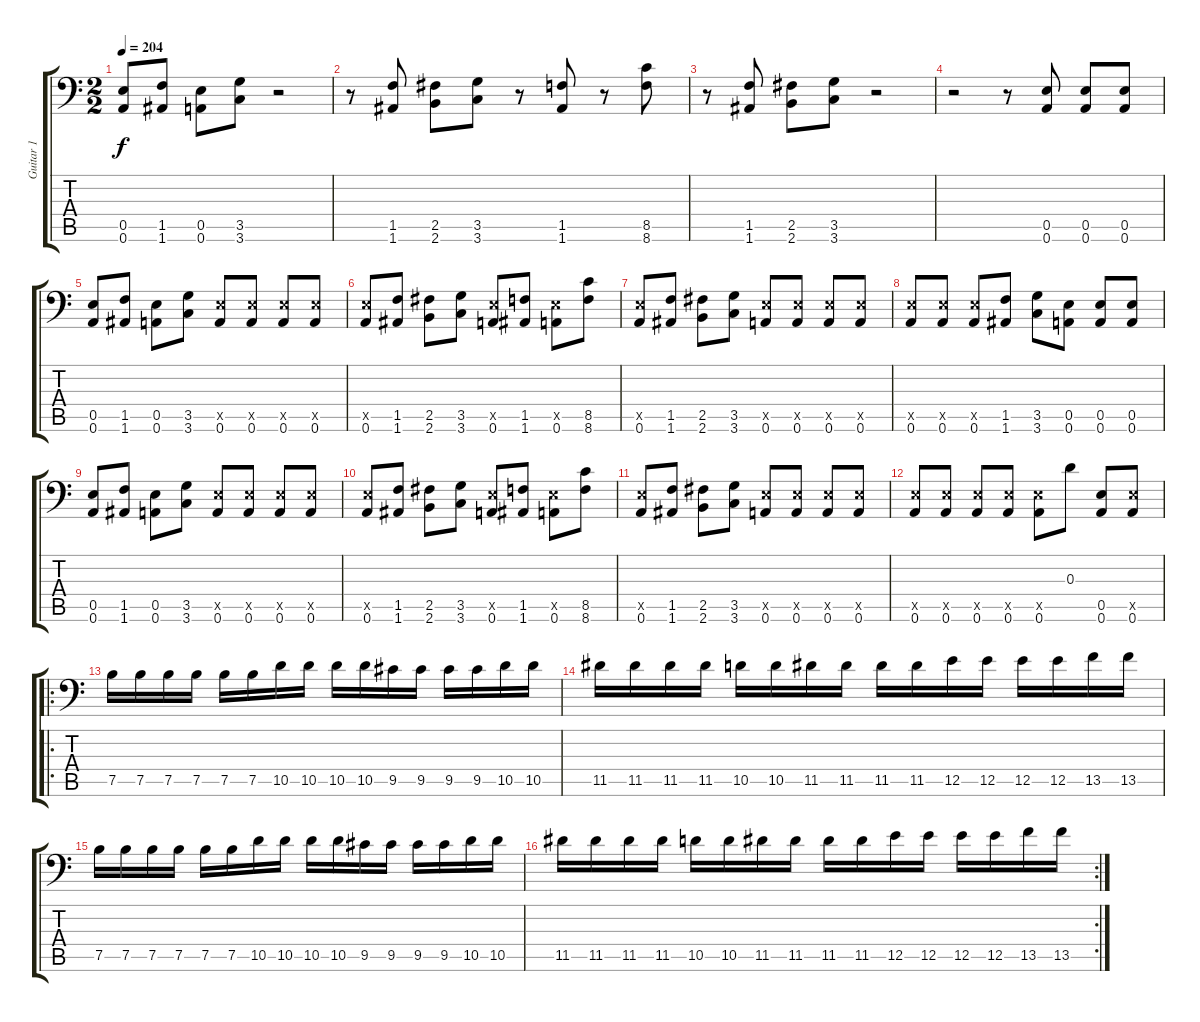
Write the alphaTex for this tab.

\track ("Guitar 1" "Guitar 1") {instrument overdrivenguitar}
\staff {score tabs}
\tuning (B3 Gb3 D3 A2 E2 A1) {hide}
\ts (2 2)
\tempo 204
\clef f4
\ks c
(0.5 0.6).8{dy f} (1.5 1.6).8 (0.5 0.6).8 (3.5 3.6).8 r.2 |
r.8 (1.5 1.6).8 (2.5 2.6).8 (3.5 3.6).8 r.8 (1.5 1.6).8 r.8 (8.5 8.6).8 |
r.8 (1.5 1.6).8 (2.5 2.6).8 (3.5 3.6).8 r.2 |
r.2 r.8 (0.5 0.6).8 (0.5 0.6).8 (0.5 0.6).8 |
(0.5 0.6).8 (1.5 1.6).8 (0.5 0.6).8 (3.5 3.6).8 (0.5{x} 0.6).8 (0.5{x} 0.6).8 (0.5{x} 0.6).8 (0.5{x} 0.6).8 |
(0.5{x} 0.6).8 (1.5 1.6).8 (2.5 2.6).8 (3.5 3.6).8 (0.5{x} 0.6).8 (1.5 1.6).8 (0.5{x} 0.6).8 (8.5 8.6).8 |
(0.5{x} 0.6).8 (1.5 1.6).8 (2.5 2.6).8 (3.5 3.6).8 (0.5{x} 0.6).8 (0.5{x} 0.6).8 (0.5{x} 0.6).8 (0.5{x} 0.6).8 |
(0.5{x} 0.6).8 (0.5{x} 0.6).8 (0.5{x} 0.6).8 (1.5 1.6).8 (3.5 3.6).8 (0.5 0.6).8 (0.5 0.6).8 (0.5 0.6).8 |
(0.5 0.6).8 (1.5 1.6).8 (0.5 0.6).8 (3.5 3.6).8 (0.5{x} 0.6).8 (0.5{x} 0.6).8 (0.5{x} 0.6).8 (0.5{x} 0.6).8 |
(0.5{x} 0.6).8 (1.5 1.6).8 (2.5 2.6).8 (3.5 3.6).8 (0.5{x} 0.6).8 (1.5 1.6).8 (0.5{x} 0.6).8 (8.5 8.6).8 |
(0.5{x} 0.6).8 (1.5 1.6).8 (2.5 2.6).8 (3.5 3.6).8 (0.5{x} 0.6).8 (0.5{x} 0.6).8 (0.5{x} 0.6).8 (0.5{x} 0.6).8 |
(0.5{x} 0.6).8 (0.5{x} 0.6).8 (0.5{x} 0.6).8 (0.5{x} 0.6).8 (0.5{x} 0.6).8 0.3.8 (0.5 0.6).8 (0.5{x} 0.6).8 |
\ro
7.5.16 7.5.16 7.5.16 7.5.16 7.5.16 7.5.16 10.5.16 10.5.16 10.5.16 10.5.16 9.5.16 9.5.16 9.5.16 9.5.16 10.5.16 10.5.16 |
11.5.16 11.5.16 11.5.16 11.5.16 10.5.16 10.5.16 11.5.16 11.5.16 11.5.16 11.5.16 12.5.16 12.5.16 12.5.16 12.5.16 13.5.16 13.5.16 |
7.5.16 7.5.16 7.5.16 7.5.16 7.5.16 7.5.16 10.5.16 10.5.16 10.5.16 10.5.16 9.5.16 9.5.16 9.5.16 9.5.16 10.5.16 10.5.16 |
\rc 2
11.5.16 11.5.16 11.5.16 11.5.16 10.5.16 10.5.16 11.5.16 11.5.16 11.5.16 11.5.16 12.5.16 12.5.16 12.5.16 12.5.16 13.5.16 13.5.16
